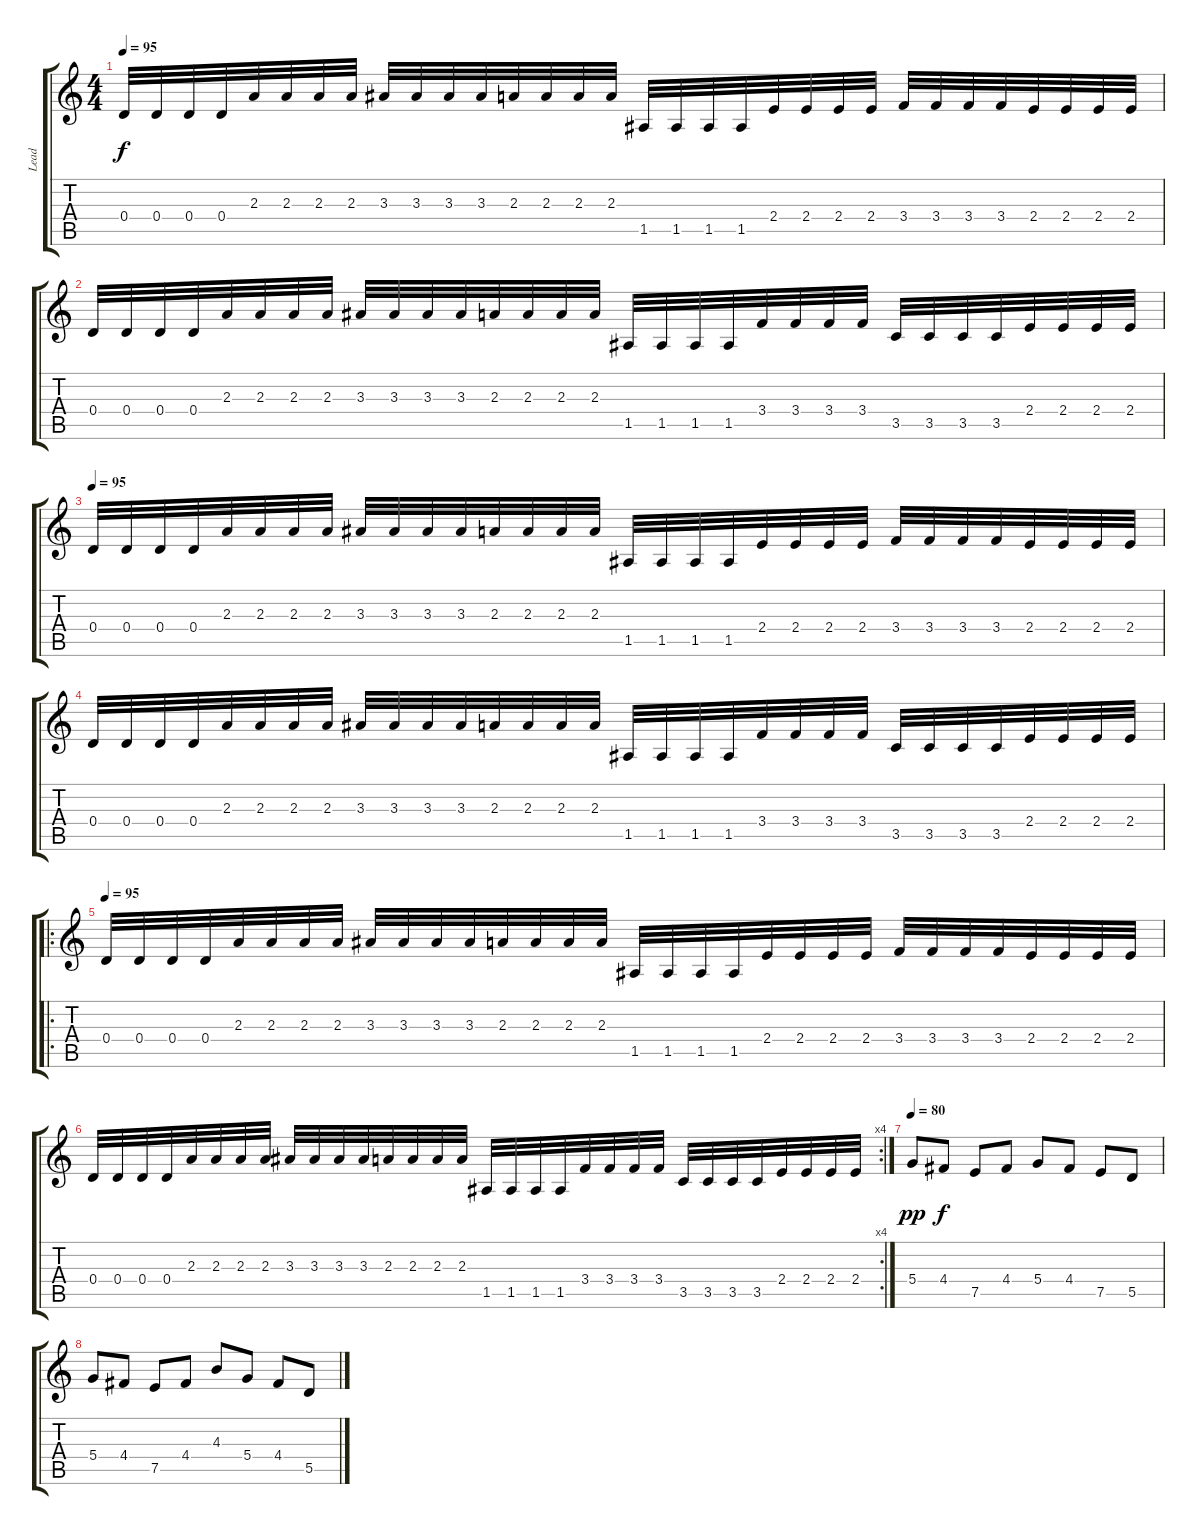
\track ("Lead" "Lead") {instrument distortionguitar}
\staff {score tabs}
\tuning (E4 B3 G3 D3 A2 E2) {hide}
\ts (4 4)
\tempo 95
\clef g2
\ks c
0.4.32{dy f instrument distortionguitar} 0.4.32 0.4.32 0.4.32 2.3.32 2.3.32 2.3.32 2.3.32 3.3.32 3.3.32 3.3.32 3.3.32 2.3.32 2.3.32 2.3.32 2.3.32 1.5.32 1.5.32 1.5.32 1.5.32 2.4.32 2.4.32 2.4.32 2.4.32 3.4.32 3.4.32 3.4.32 3.4.32 2.4.32 2.4.32 2.4.32 2.4.32 |
0.4.32 0.4.32 0.4.32 0.4.32 2.3.32 2.3.32 2.3.32 2.3.32 3.3.32 3.3.32 3.3.32 3.3.32 2.3.32 2.3.32 2.3.32 2.3.32 1.5.32 1.5.32 1.5.32 1.5.32 3.4.32 3.4.32 3.4.32 3.4.32 3.5.32 3.5.32 3.5.32 3.5.32 2.4.32 2.4.32 2.4.32 2.4.32 |
\tempo 95
0.4.32{instrument distortionguitar} 0.4.32 0.4.32 0.4.32 2.3.32 2.3.32 2.3.32 2.3.32 3.3.32 3.3.32 3.3.32 3.3.32 2.3.32 2.3.32 2.3.32 2.3.32 1.5.32 1.5.32 1.5.32 1.5.32 2.4.32 2.4.32 2.4.32 2.4.32 3.4.32 3.4.32 3.4.32 3.4.32 2.4.32 2.4.32 2.4.32 2.4.32 |
0.4.32 0.4.32 0.4.32 0.4.32 2.3.32 2.3.32 2.3.32 2.3.32 3.3.32 3.3.32 3.3.32 3.3.32 2.3.32 2.3.32 2.3.32 2.3.32 1.5.32 1.5.32 1.5.32 1.5.32 3.4.32 3.4.32 3.4.32 3.4.32 3.5.32 3.5.32 3.5.32 3.5.32 2.4.32 2.4.32 2.4.32 2.4.32 |
\ro
\tempo 95
0.4.32{instrument distortionguitar} 0.4.32 0.4.32 0.4.32 2.3.32 2.3.32 2.3.32 2.3.32 3.3.32 3.3.32 3.3.32 3.3.32 2.3.32 2.3.32 2.3.32 2.3.32 1.5.32 1.5.32 1.5.32 1.5.32 2.4.32 2.4.32 2.4.32 2.4.32 3.4.32 3.4.32 3.4.32 3.4.32 2.4.32 2.4.32 2.4.32 2.4.32 |
\rc 4
0.4.32 0.4.32 0.4.32 0.4.32 2.3.32 2.3.32 2.3.32 2.3.32 3.3.32 3.3.32 3.3.32 3.3.32 2.3.32 2.3.32 2.3.32 2.3.32 1.5.32 1.5.32 1.5.32 1.5.32 3.4.32 3.4.32 3.4.32 3.4.32 3.5.32 3.5.32 3.5.32 3.5.32 2.4.32 2.4.32 2.4.32 2.4.32 |
\tempo 80
5.4.8{dy pp} 4.4.8{dy f} 7.5.8 4.4.8 5.4.8 4.4.8 7.5.8 5.5.8 |
5.4.8 4.4.8 7.5.8 4.4.8 4.3.8 5.4.8 4.4.8 5.5.8
